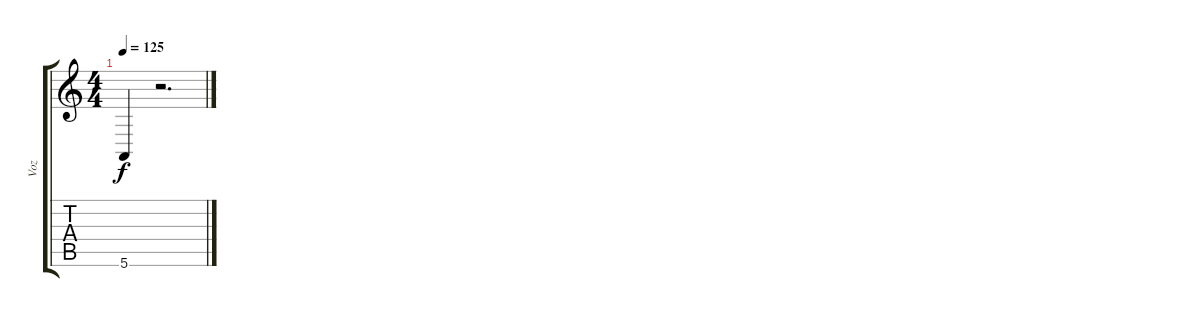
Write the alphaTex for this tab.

\track ("Voz" "Voz") {instrument stringensemble1}
\staff {score tabs}
\tuning (E4 B3 G3 D3 A2 E2) {hide}
\ts (4 4)
\tempo 125
\clef g2
\ks c
5.6.4{dy f} r.2{d}
